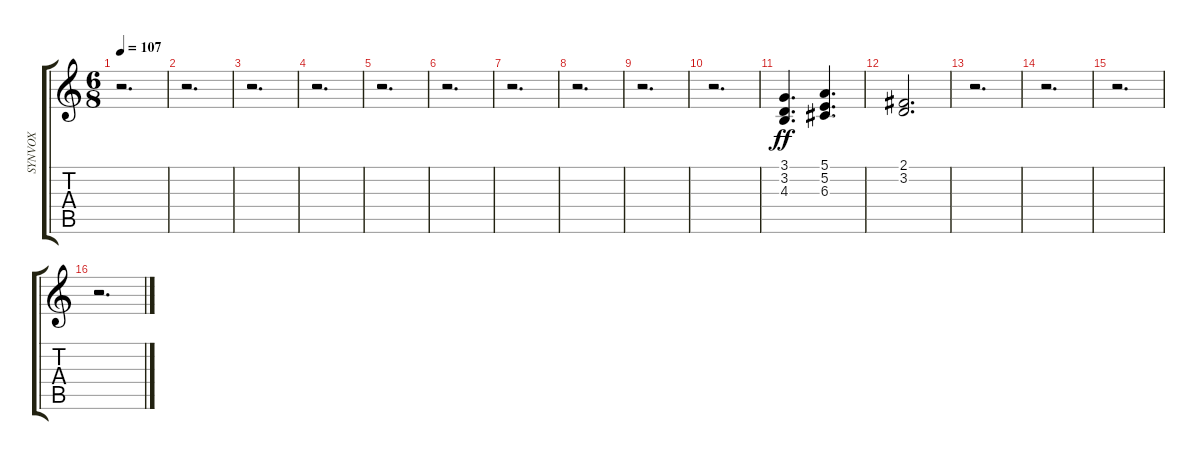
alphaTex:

\track ("SYNVOX" "SYNVOX") {instrument synthvoice}
\staff {score tabs}
\tuning (E4 B3 G3 D3 A2 E2) {hide}
\ts (6 8)
\tempo 107
\clef g2
\ks c
r.2{d dy ff} |
r.2{d} |
r.2{d} |
r.2{d} |
r.2{d} |
r.2{d} |
r.2{d} |
r.2{d} |
r.2{d} |
r.2{d} |
(3.1 3.2 4.3).4{d} (5.1 5.2 6.3).4{d} |
(2.1 3.2).2{d} |
r.2{d} |
r.2{d} |
r.2{d} |
r.2{d}
